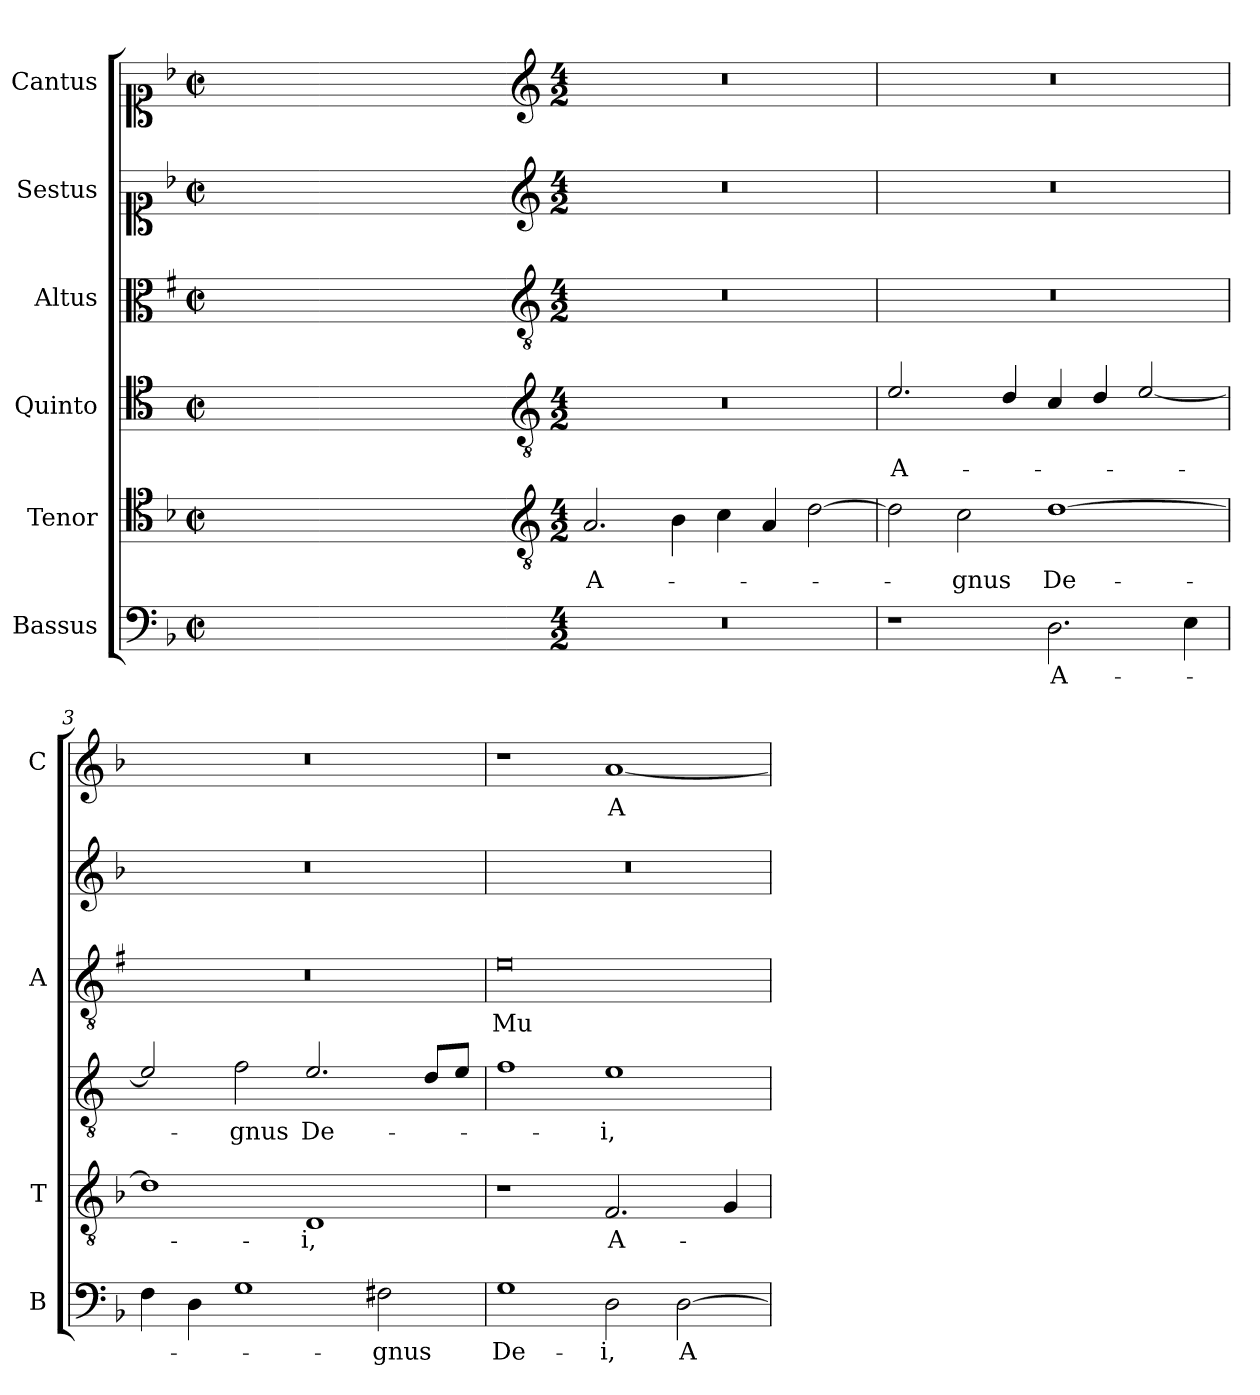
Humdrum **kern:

**kern	**text	**kern	**text	**kern	**text	**kern	**text	**kern	**kern	**text
*part6	*part6	*part5	*part5	*part4	*part4	*part3	*part3	*part2	*part1	*part1
*staff6	*staff6	*staff5	*staff5	*staff4	*staff4	*staff3	*staff3	*staff2	*staff1	*staff1
*I"Bassus	*	*I"Tenor	*	*I"Quinto	*	*I"Altus	*	*I"Sestus	*I"Cantus	*
*I'B	*	*I'T	*	*	*	*I'A	*	*	*I'C	*
*clefF4	*	*clefC4	*	*clefC4	*	*clefC3	*	*clefC1	*clefC1	*
*	*	*	*	*ITrd4c7	*	*ITrd1c2	*	*	*	*
*k[b-]	*	*k[b-]	*	*k[b-]	*	*k[b-]	*	*k[b-]	*k[b-]	*
*F:	*	*F:	*	*F:	*	*F:	*	*F:	*F:	*
*M2/2	*	*M2/2	*	*M2/2	*	*M2/2	*	*M2/2	*M2/2	*
*met(c|)	*	*met(c|)	*	*met(c|)	*	*met(c|)	*	*met(c|)	*met(c|)	*
=	=	=	=	=	=	=	=	=	=	=
1ryy	.	1ryy	.	1ryy	.	1ryy	.	1ryy	1ryy	.
=1X-	=1X-	=1X-	=1X-	=1X-	=1X-	=1X-	=1X-	=1X-	=1X-	=1X-
4ryy	.	4ryy	.	4ryy	.	4ryy	.	4ryy	4ryy	.
4ryy	.	4ryy	.	4ryy	.	4ryy	.	4ryy	4ryy	.
4ryy	.	4ryy	.	4ryy	.	4ryy	.	4ryy	4ryy	.
4ryy	.	4ryy	.	4ryy	.	4ryy	.	4ryy	4ryy	.
=1-	=1-	=1-	=1-	=1-	=1-	=1-	=1-	=1-	=1-	=1-
*	*	*clefGv2	*	*clefGv2	*	*clefGv2	*	*clefG2	*clefG2	*
*M4/2	*	*M4/2	*	*M4/2	*	*M4/2	*	*M4/2	*M4/2	*
!	!	!	!LO:LY:b	!	!	!	!	!	!	!
0r	.	2.A/	A-	0r	.	0r	.	0r	0r	.
.	.	4B-\	.	.	.	.	.	.	.	.
.	.	4c\	.	.	.	.	.	.	.	.
.	.	4A/	.	.	.	.	.	.	.	.
.	.	[2d\	.	.	.	.	.	.	.	.
=2	=2	=2	=2	=2	=2	=2	=2	=2	=2	=2
!	!	!	!	!	!LO:LY:b	!	!	!	!	!
1r	.	2d\]	.	2.A/	A-	0r	.	0r	0r	.
!	!	!	!LO:LY:b	!	!	!	!	!	!	!
.	.	2c\	-gnus	.	.	.	.	.	.	.
.	.	.	.	4G/	.	.	.	.	.	.
!	!LO:LY:b	!	!LO:LY:b	!	!	!	!	!	!	!
2.D\	A-	[1d	De-	4F/	.	.	.	.	.	.
.	.	.	.	4G/	.	.	.	.	.	.
.	.	.	.	[2A/	.	.	.	.	.	.
4E\	.	.	.	.	.	.	.	.	.	.
=3	=3	=3	=3	=3	=3	=3	=3	=3	=3	=3
4F\	.	1d]	.	2A/]	.	0r	.	0r	0r	.
4D\	.	.	.	.	.	.	.	.	.	.
!	!	!	!	!	!LO:LY:b	!	!	!	!	!
1G	.	.	.	2B-\	-gnus	.	.	.	.	.
!	!	!	!LO:LY:b	!	!LO:LY:b	!	!	!	!	!
.	.	1D	-i,	2.A/	De-	.	.	.	.	.
!	!LO:LY:b	!	!	!	!	!	!	!	!	!
2F#X\	-gnus	.	.	.	.	.	.	.	.	.
.	.	.	.	8G/L	.	.	.	.	.	.
.	.	.	.	8A/J	.	.	.	.	.	.
=4	=4	=4	=4	=4	=4	=4	=4	=4	=4	=4
!	!LO:LY:b	!	!	!	!	!	!LO:LY:b	!	!	!
1G	De-	1r	.	1B-	.	0d	Mu-	0r	1r	.
!	!LO:LY:b	!	!LO:LY:b	!	!LO:LY:b	!	!	!	!	!LO:LY:b
2D\	-i,	2.F/	A-	1A	-i,	.	.	.	[1a	A-
!	!LO:LY:b	!	!	!	!	!	!	!	!	!
[2D\	A-	.	.	.	.	.	.	.	.	.
.	.	4G/	.	.	.	.	.	.	.	.
=	=	=	=	=	=	=	=	=	=	=
*-	*-	*-	*-	*-	*-	*-	*-	*-	*-	*-
